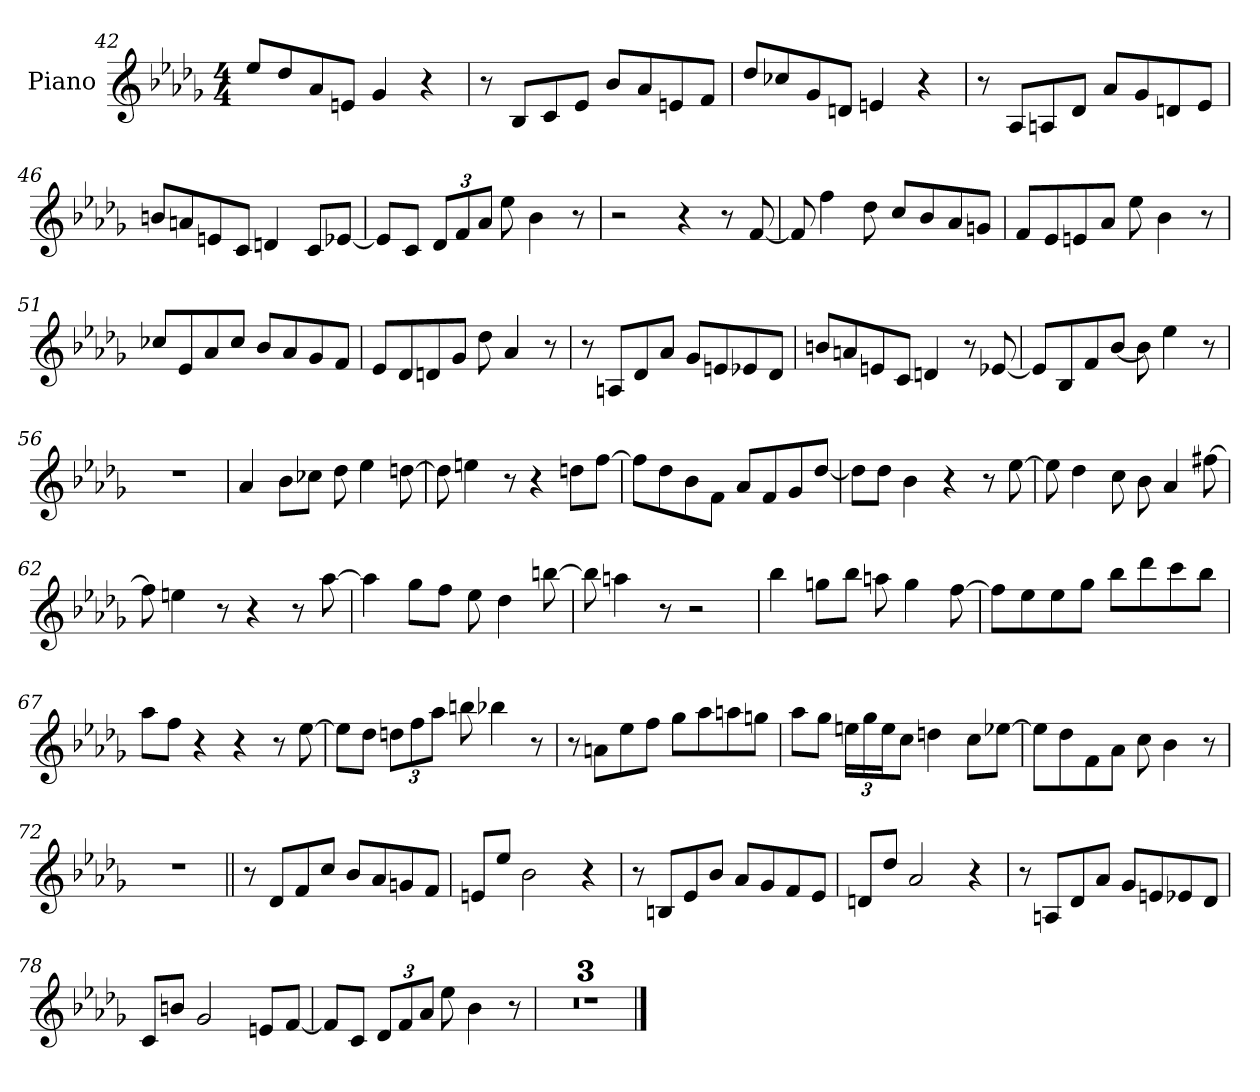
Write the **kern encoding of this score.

**kern
*part1
*staff1
*I"Piano
*I'Pno
*clefG2
*k[b-e-a-d-g-]
*M4/4
=42
8ee-/L
8dd-/
8a-/
8en/J
4g-/
4r
=43
8r
8B-/L
8c/
8e-/J
8b-/L
8a-/
8en/
8f/J
=44
8dd-/L
8cc-X/
8g-/
8dn/J
4en/
4r
=45
8r
8A-/L
8An/
8d-/J
8a-/L
8g-/
8dn/
8e-/J
=46
8bn/L
8an/
8en/
8c/J
4dn/
8c/L
[8e-X/J
=47
8e-/L]
8c/J
12d-/L
12f/
12a-/J
8ee-\
4b-\
8r
=48
2r
4r
8r
[8f/
=49
8f/]
4ff\
8dd-\
8cc/L
8b-/
8a-/
8gn/J
=50
8f/L
8e-/
8en/
8a-/J
8ee-\
4b-\
8r
=51
8cc-X/L
8e-/
8a-/
8cc-/J
8b-/L
8a-/
8g-/
8f/J
=52
8e-/L
8d-/
8dn/
8g-/J
8dd-\
4a-/
8r
=53
8r
8An/L
8d-/
8a-/J
8g-/L
8en/
8e-X/
8d-/J
=54
8bn/L
8an/
8en/
8c/J
4dn/
8r
[8e-X/
=55
8e-/L]
8B-/
8f/
[8b-/J
8b-\]
4ee-\
8r
=56
1r
=57
4a-/
8b-\L
8cc-X\J
8dd-\
4ee-\
[8ddn\
=58
8dd\]
4een\
8r
4r
8ddn\L
[8ff\J
=59
8ff\L]
8dd-\
8b-\
8f\J
8a-/L
8f/
8g-/
[8dd-/J
=60
8dd-\L]
8dd-\J
4b-\
4r
8r
[8ee-\
=61
8ee-\]
4dd-\
8cc\
8b-\
4a-/
[8ff#X\
=62
8ff#\]
4een\
8r
4r
8r
[8aa-\
=63
4aa-\]
8gg-\L
8ff\J
8ee-\
4dd-\
[8bbn\
=64
8bb\]
4aan\
8r
2r
=65
4bb-\
8ggn\L
8bb-\J
8aan\
4gg\
[8ff\
=66
8ff\L]
8ee-\
8ee-\
8gg-\J
8bb-\L
8ddd-\
8ccc\
8bb-\J
=67
8aa-\L
8ff\J
4r
4r
8r
[8ee-\
=68
8ee-\L]
8dd-\J
12ddn\L
12ff\
12aa-\J
8bbn\
4bb-X\
8r
=69
8r
8an\L
8ee-\
8ff\J
8gg-\L
8aa-\
8aan\
8ggn\J
=70
8aa-\L
8gg-\J
24een\LL
24gg-\
24ee\J
8cc\J
4ddn\
8cc\L
[8ee-X\J
=71
8ee-\L]
8dd-\
8f\
8a-\J
8cc\
4b-\
8r
=72
1r
=73||
8r
8d-/L
8f/
8cc/J
8b-/L
8a-/
8gn/
8f/J
=74
8en/L
8ee-/J
2b-\
4r
=75
8r
8Bn/L
8e-/
8b-/J
8a-/L
8g-/
8f/
8e-/J
=76
8dn/L
8dd-/J
2a-/
4r
=77
8r
8An/L
8d-/
8a-/J
8g-/L
8en/
8e-X/
8d-/J
=78
8c/L
8bn/J
2g-/
8en/L
[8f/J
=79
8f/L]
8c/J
12d-/L
12f/
12a-/J
8ee-\
4b-\
8r
=80
1r
=81
1r
=82
1r
==
*-
